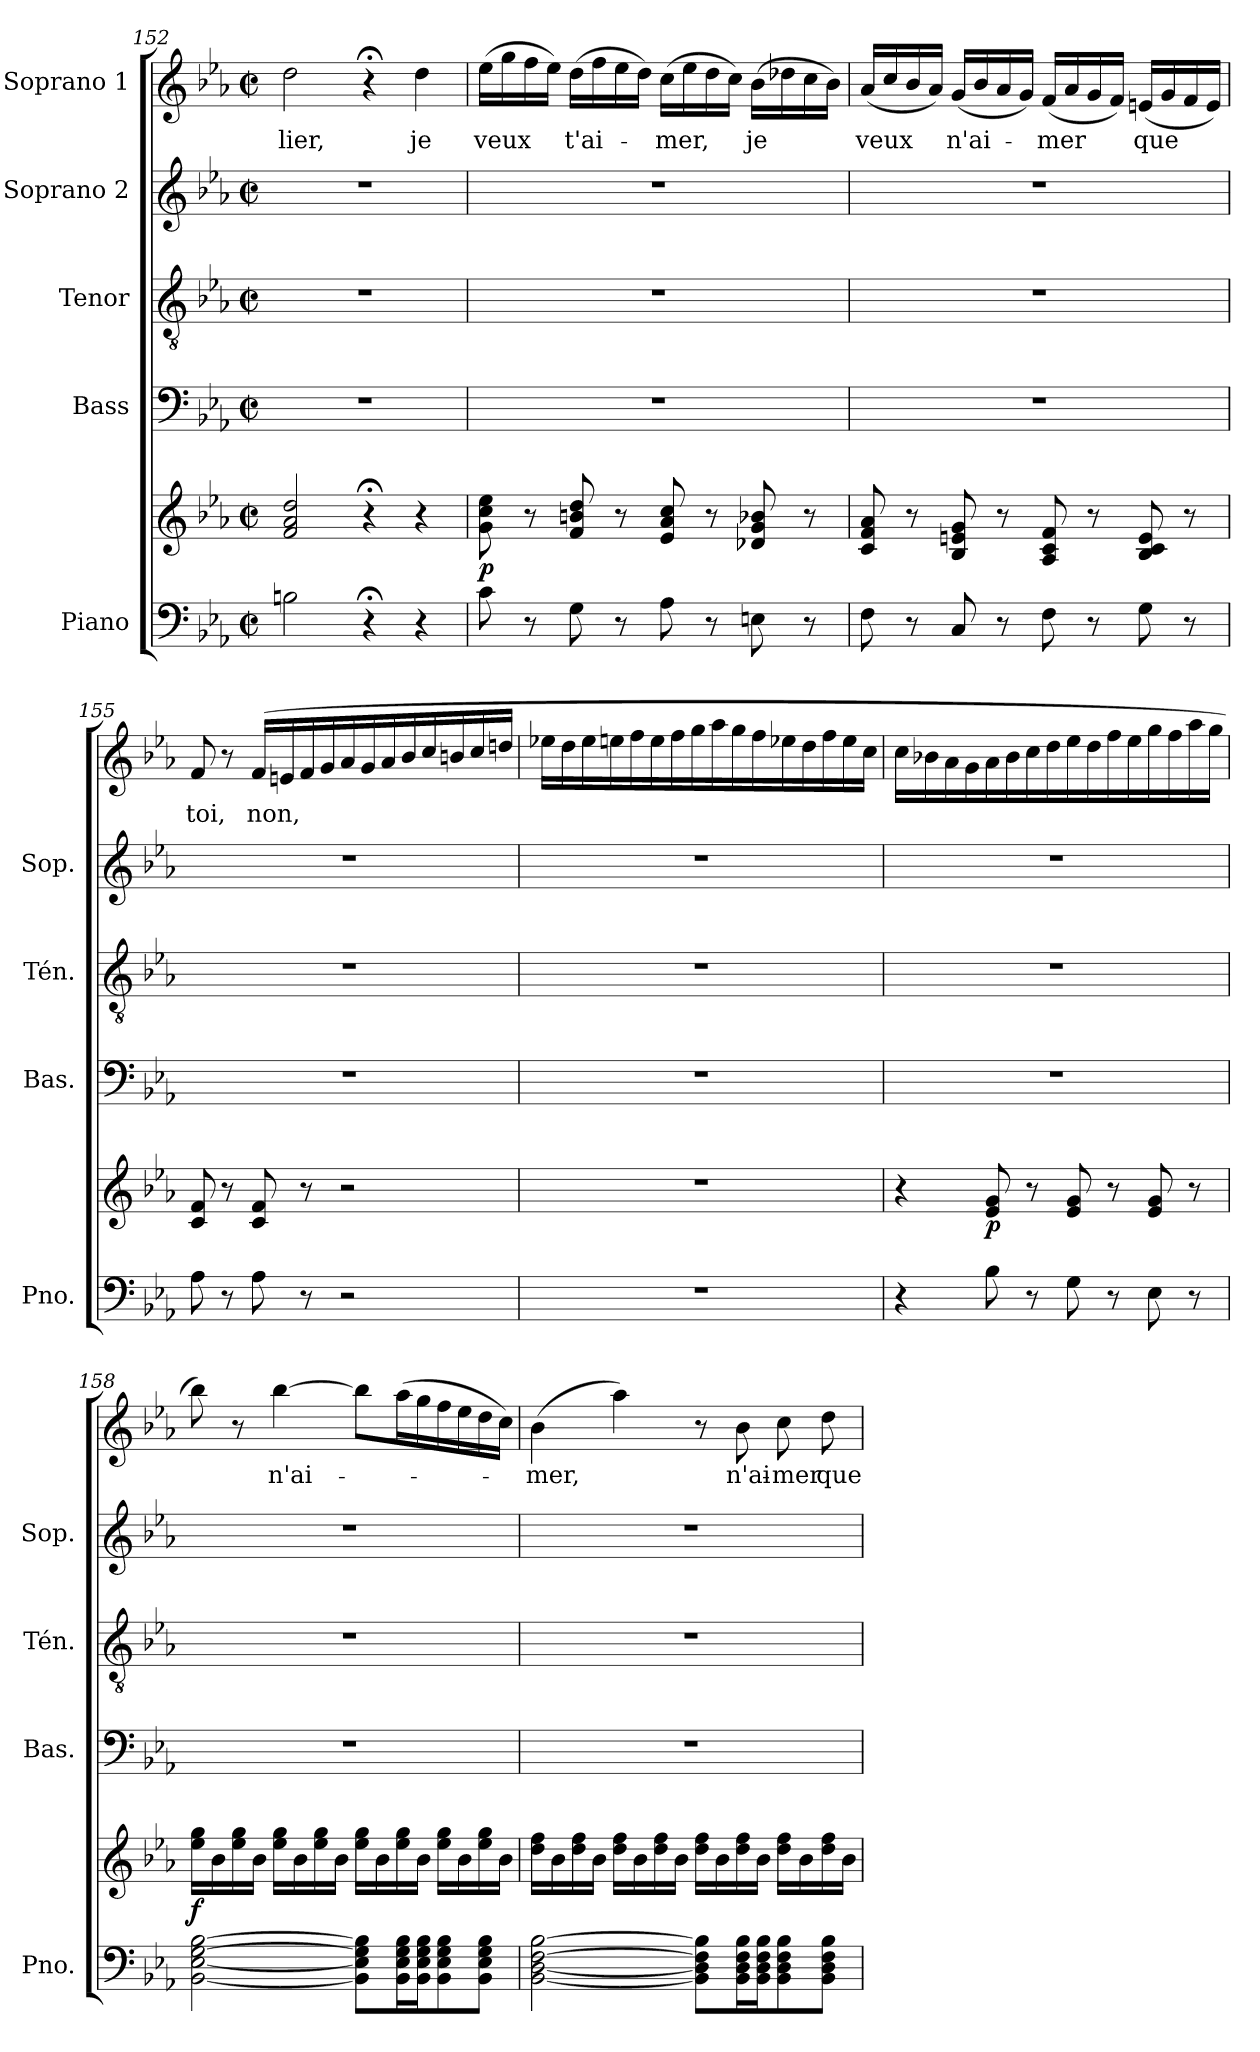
**kern	**kern	**dynam	**kern	**kern	**kern	**kern	**text
*part5	*part5	*part5	*part4	*part3	*part2	*part1	*part1
*staff6	*staff5	*staff5/6	*staff4	*staff3	*staff2	*staff1	*staff1
*I"Piano	*	*	*I"Bass	*I"Tenor	*I"Soprano 2	*I"Soprano 1	*
*I'Pno.	*	*	*I'Bas.	*I'Tén.	*I'Sop.	*	*
*clefF4	*clefG2	*	*clefF4	*clefGv2	*clefG2	*clefG2	*
*k[b-e-a-]	*k[b-e-a-]	*	*k[b-e-a-]	*k[b-e-a-]	*k[b-e-a-]	*k[b-e-a-]	*
*E-:	*E-:	*	*E-:	*E-:	*E-:	*E-:	*
*M2/2	*M2/2	*	*M2/2	*M2/2	*M2/2	*M2/2	*
*met(c|)	*met(c|)	*	*met(c|)	*met(c|)	*met(c|)	*met(c|)	*
=152	=152	=152	=152	=152	=152	=152	=152
2Bn\	2f/ 2a-/ 2dd/	.	1r	1r	1r	2dd\	-lier,
4r;<	4r;<	.	.	.	.	4r;<;<	.
4r	4r	.	.	.	.	4dd\	je
!!LO:LB:g=z
=153	=153	=153	=153	=153	=153	=153	=153
!	!	!LO:DY:b	!	!	!	!	!
8c\	8g\ 8cc\ 8ee-\	p	1r	1r	1r	(16ee-\LL	veux
.	.	.	.	.	.	16gg\	.
8r	8r	.	.	.	.	16ff\	.
.	.	.	.	.	.	16ee-\JJ)	.
8G\	8f/ 8bn/ 8dd/	.	.	.	.	(16dd\LL	t'ai-
.	.	.	.	.	.	16ff\	.
8r	8r	.	.	.	.	16ee-\	.
.	.	.	.	.	.	16dd\JJ)	.
8A-\	8e-/ 8a-/ 8cc/	.	.	.	.	(16cc\LL	-mer,
.	.	.	.	.	.	16ee-\	.
8r	8r	.	.	.	.	16dd\	.
.	.	.	.	.	.	16cc\JJ)	.
8En\	8d-X/ 8g/ 8b-X/	.	.	.	.	(16b-\LL	je
.	.	.	.	.	.	16dd-X\	.
8r	8r	.	.	.	.	16cc\	.
.	.	.	.	.	.	16b-\JJ)	.
=154	=154	=154	=154	=154	=154	=154	=154
8F\	8c/ 8f/ 8a-/	.	1r	1r	1r	(16a-/LL	veux
.	.	.	.	.	.	16cc/	.
8r	8r	.	.	.	.	16b-/	.
.	.	.	.	.	.	16a-/JJ)	.
8C/	8B-/ 8en/ 8g/	.	.	.	.	(16g/LL	n'ai-
.	.	.	.	.	.	16b-/	.
8r	8r	.	.	.	.	16a-/	.
.	.	.	.	.	.	16g/JJ)	.
8F\	8A-/ 8c/ 8f/	.	.	.	.	(16f/LL	-mer
.	.	.	.	.	.	16a-/	.
8r	8r	.	.	.	.	16g/	.
.	.	.	.	.	.	16f/JJ)	.
8G\	8B-/ 8c/ 8e/	.	.	.	.	(16en/LL	que
.	.	.	.	.	.	16g/	.
8r	8r	.	.	.	.	16f/	.
.	.	.	.	.	.	16e/JJ)	.
!!LO:LB:g=z
=155	=155	=155	=155	=155	=155	=155	=155
8A-\	8c/ 8f/	.	1r	1r	1r	8f/	toi,
8r	8r	.	.	.	.	8r	.
8A-\	8c/ 8f/	.	.	.	.	(16f/LL	non,
.	.	.	.	.	.	16en/	.
8r	8r	.	.	.	.	16f/	.
.	.	.	.	.	.	16g/	.
2r	2r	.	.	.	.	16a-/	.
.	.	.	.	.	.	16g/	.
.	.	.	.	.	.	16a-/	.
.	.	.	.	.	.	16b-/	.
.	.	.	.	.	.	16cc/	.
.	.	.	.	.	.	16bn/	.
.	.	.	.	.	.	16cc/	.
.	.	.	.	.	.	16ddn/JJ	.
=156	=156	=156	=156	=156	=156	=156	=156
1r	1r	.	1r	1r	1r	16ee-X\LL	.
.	.	.	.	.	.	16dd\	.
.	.	.	.	.	.	16ee-\	.
.	.	.	.	.	.	16een\	.
.	.	.	.	.	.	16ff\	.
.	.	.	.	.	.	16ee\	.
.	.	.	.	.	.	16ff\	.
.	.	.	.	.	.	16gg\	.
.	.	.	.	.	.	16aa-\	.
.	.	.	.	.	.	16gg\	.
.	.	.	.	.	.	16ff\	.
.	.	.	.	.	.	16ee-X\	.
.	.	.	.	.	.	16dd\	.
.	.	.	.	.	.	16ff\	.
.	.	.	.	.	.	16ee-\	.
.	.	.	.	.	.	16cc\JJ	.
=157	=157	=157	=157	=157	=157	=157	=157
4r	4r	.	1r	1r	1r	16cc\LL	.
.	.	.	.	.	.	16b-X\	.
.	.	.	.	.	.	16a-\	.
.	.	.	.	.	.	16g\	.
!	!	!LO:DY:b	!	!	!	!	!
8B-\	8e-/ 8g/	p	.	.	.	16a-\	.
.	.	.	.	.	.	16b-\	.
8r	8r	.	.	.	.	16cc\	.
.	.	.	.	.	.	16dd\	.
8G\	8e-/ 8g/	.	.	.	.	16ee-\	.
.	.	.	.	.	.	16dd\	.
8r	8r	.	.	.	.	16ff\	.
.	.	.	.	.	.	16ee-\	.
8E-\	8e-/ 8g/	.	.	.	.	16gg\	.
.	.	.	.	.	.	16ff\	.
8r	8r	.	.	.	.	16aa-\	.
.	.	.	.	.	.	16gg\JJ	.
!!LO:PB:g=z
=158	=158	=158	=158	=158	=158	=158	=158
!	!	!LO:DY:b	!	!	!	!	!
[2BB-\ [2E-\ [2G\ [2B-\	16ee-\ 16gg\LL	f	1r	1r	1r	8bb-\)	.
.	16b-\	.	.	.	.	.	.
.	16ee-\ 16gg\	.	.	.	.	8r	.
.	16b-\JJ	.	.	.	.	.	.
.	16ee-\ 16gg\LL	.	.	.	.	[4bb-\	n'ai-
.	16b-\	.	.	.	.	.	.
.	16ee-\ 16gg\	.	.	.	.	.	.
.	16b-\JJ	.	.	.	.	.	.
8BB-\] 8E-\] 8G\] 8B-\]L	16ee-\ 16gg\LL	.	.	.	.	8bb-\L]	.
.	16b-\	.	.	.	.	.	.
16BB-\ 16E-\ 16G\ 16B-\L	16ee-\ 16gg\	.	.	.	.	(16aa-\L	.
16BB-\ 16E-\ 16G\ 16B-\J	16b-\JJ	.	.	.	.	16gg\	.
8BB-\ 8E-\ 8G\ 8B-\	16ee-\ 16gg\LL	.	.	.	.	16ff\	.
.	16b-\	.	.	.	.	16ee-\	.
8BB-\ 8E-\ 8G\ 8B-\J	16ee-\ 16gg\	.	.	.	.	16dd\	.
.	16b-\JJ	.	.	.	.	16cc\JJ)	.
=159	=159	=159	=159	=159	=159	=159	=159
[2BB-\ [2D\ [2F\ [2B-\	16dd\ 16ff\LL	.	1r	1r	1r	(4b-\	-mer,
.	16b-\	.	.	.	.	.	.
.	16dd\ 16ff\	.	.	.	.	.	.
.	16b-\JJ	.	.	.	.	.	.
.	16dd\ 16ff\LL	.	.	.	.	4aa-\)	.
.	16b-\	.	.	.	.	.	.
.	16dd\ 16ff\	.	.	.	.	.	.
.	16b-\JJ	.	.	.	.	.	.
8BB-\] 8D\] 8F\] 8B-\]L	16dd\ 16ff\LL	.	.	.	.	8r	.
.	16b-\	.	.	.	.	.	.
16BB-\ 16D\ 16F\ 16B-\L	16dd\ 16ff\	.	.	.	.	8b-\	n'ai-
16BB-\ 16D\ 16F\ 16B-\J	16b-\JJ	.	.	.	.	.	.
8BB-\ 8D\ 8F\ 8B-\	16dd\ 16ff\LL	.	.	.	.	8cc\	-mer
.	16b-\	.	.	.	.	.	.
8BB-\ 8D\ 8F\ 8B-\J	16dd\ 16ff\	.	.	.	.	8dd\	que
.	16b-\JJ	.	.	.	.	.	.
=	=	=	=	=	=	=	=
*-	*-	*-	*-	*-	*-	*-	*-
